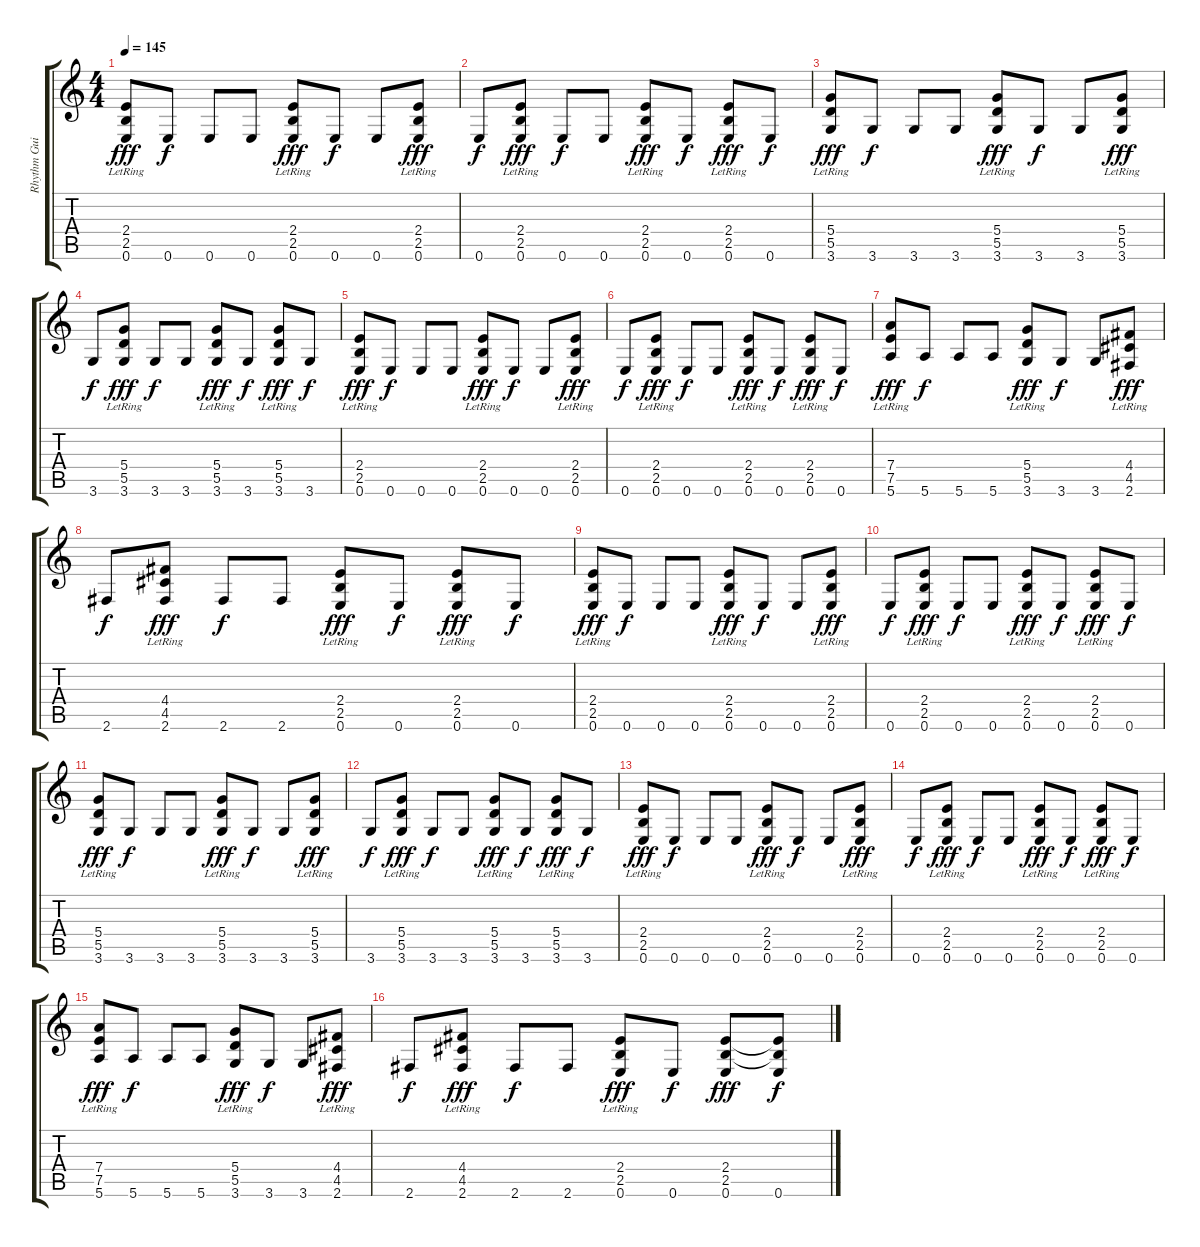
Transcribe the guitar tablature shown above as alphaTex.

\track ("Rhythm Guitar" "Rhythm Gui") {instrument distortionguitar}
\staff {score tabs}
\tuning (E4 B3 G3 D3 A2 E2) {hide}
\ts (4 4)
\tempo 145
\clef g2
\ks c
(2.4{lr} 2.5{lr} 0.6).8{dy fff} 0.6.8{dy f} 0.6.8 0.6.8 (2.4{lr} 2.5{lr} 0.6).8{dy fff} 0.6.8{dy f} 0.6.8 (2.4{lr} 2.5{lr} 0.6).8{dy fff} |
0.6.8{dy f} (2.4{lr} 2.5{lr} 0.6).8{dy fff} 0.6.8{dy f} 0.6.8 (2.4{lr} 2.5{lr} 0.6).8{dy fff} 0.6.8{dy f} (2.4{lr} 2.5{lr} 0.6).8{dy fff} 0.6.8{dy f} |
(5.4{lr} 5.5{lr} 3.6).8{dy fff} 3.6.8{dy f} 3.6.8 3.6.8 (5.4{lr} 5.5{lr} 3.6).8{dy fff} 3.6.8{dy f} 3.6.8 (5.4{lr} 5.5{lr} 3.6).8{dy fff} |
3.6.8{dy f} (5.4{lr} 5.5{lr} 3.6).8{dy fff} 3.6.8{dy f} 3.6.8 (5.4{lr} 5.5{lr} 3.6).8{dy fff} 3.6.8{dy f} (5.4{lr} 5.5{lr} 3.6).8{dy fff} 3.6.8{dy f} |
(2.4{lr} 2.5{lr} 0.6).8{dy fff} 0.6.8{dy f} 0.6.8 0.6.8 (2.4{lr} 2.5{lr} 0.6).8{dy fff} 0.6.8{dy f} 0.6.8 (2.4{lr} 2.5{lr} 0.6).8{dy fff} |
0.6.8{dy f} (2.4{lr} 2.5{lr} 0.6).8{dy fff} 0.6.8{dy f} 0.6.8 (2.4{lr} 2.5{lr} 0.6).8{dy fff} 0.6.8{dy f} (2.4{lr} 2.5{lr} 0.6).8{dy fff} 0.6.8{dy f} |
(7.4{lr} 7.5{lr} 5.6).8{dy fff} 5.6.8{dy f} 5.6.8 5.6.8 (5.4{lr} 5.5{lr} 3.6).8{dy fff} 3.6.8{dy f} 3.6.8 (4.4{lr} 4.5{lr} 2.6).8{dy fff} |
2.6.8{dy f} (4.4{lr} 4.5{lr} 2.6).8{dy fff} 2.6.8{dy f} 2.6.8 (2.4{lr} 2.5{lr} 0.6).8{dy fff} 0.6.8{dy f} (2.4{lr} 2.5{lr} 0.6).8{dy fff} 0.6.8{dy f} |
(2.4{lr} 2.5{lr} 0.6).8{dy fff} 0.6.8{dy f} 0.6.8 0.6.8 (2.4{lr} 2.5{lr} 0.6).8{dy fff} 0.6.8{dy f} 0.6.8 (2.4{lr} 2.5{lr} 0.6).8{dy fff} |
0.6.8{dy f} (2.4{lr} 2.5{lr} 0.6).8{dy fff} 0.6.8{dy f} 0.6.8 (2.4{lr} 2.5{lr} 0.6).8{dy fff} 0.6.8{dy f} (2.4{lr} 2.5{lr} 0.6).8{dy fff} 0.6.8{dy f} |
(5.4{lr} 5.5{lr} 3.6).8{dy fff} 3.6.8{dy f} 3.6.8 3.6.8 (5.4{lr} 5.5{lr} 3.6).8{dy fff} 3.6.8{dy f} 3.6.8 (5.4{lr} 5.5{lr} 3.6).8{dy fff} |
3.6.8{dy f} (5.4{lr} 5.5{lr} 3.6).8{dy fff} 3.6.8{dy f} 3.6.8 (5.4{lr} 5.5{lr} 3.6).8{dy fff} 3.6.8{dy f} (5.4{lr} 5.5{lr} 3.6).8{dy fff} 3.6.8{dy f} |
(2.4{lr} 2.5{lr} 0.6).8{dy fff} 0.6.8{dy f} 0.6.8 0.6.8 (2.4{lr} 2.5{lr} 0.6).8{dy fff} 0.6.8{dy f} 0.6.8 (2.4{lr} 2.5{lr} 0.6).8{dy fff} |
0.6.8{dy f} (2.4{lr} 2.5{lr} 0.6).8{dy fff} 0.6.8{dy f} 0.6.8 (2.4{lr} 2.5{lr} 0.6).8{dy fff} 0.6.8{dy f} (2.4{lr} 2.5{lr} 0.6).8{dy fff} 0.6.8{dy f} |
(7.4{lr} 7.5{lr} 5.6).8{dy fff} 5.6.8{dy f} 5.6.8 5.6.8 (5.4{lr} 5.5{lr} 3.6).8{dy fff} 3.6.8{dy f} 3.6.8 (4.4{lr} 4.5{lr} 2.6).8{dy fff} |
2.6.8{dy f} (4.4{lr} 4.5{lr} 2.6).8{dy fff} 2.6.8{dy f} 2.6.8 (2.4{lr} 2.5{lr} 0.6).8{dy fff} 0.6.8{dy f} (2.4 2.5 0.6).8{dy fff} (2.4{t} 2.5{t} 0.6).8{dy f}
